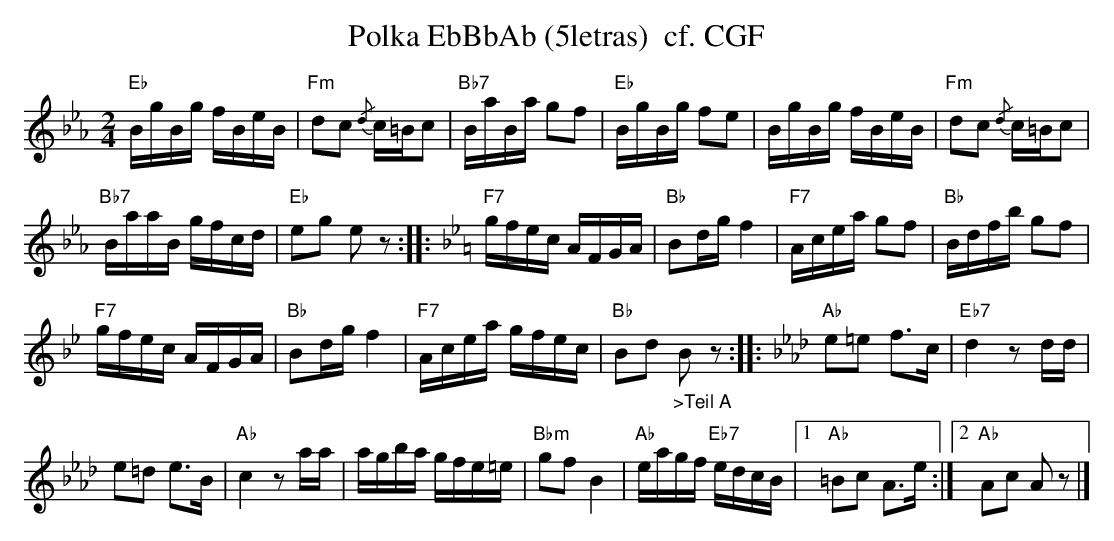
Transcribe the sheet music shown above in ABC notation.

X:1
T:Polka EbBbAb (5letras)  cf. CGF
M:2/4
L:1/16
K:Ebmaj%%MIDI gchordon
"Eb"BgBg fBeB | "Fm"d2c2 {/d}c=Bc2 | "Bb7"BaBa g2f2 | "Eb"BgBg f2e2 | BgBg fBeB | "Fm"d2c2 {/d}c=Bc2 |
"Bb7"BaaB gfcd | "Eb"e2g2 e2z2 :: [K:Bbmaj] "F7"gfec AFGA | "Bb"B2dgf4 | "F7"Acea g2f2 | "Bb"Bdfb g2f2 |
"F7"gfec AFGA | "Bb"B2dgf4 | "F7"Acea gfec | "Bb"B2d2 "_>Teil A"B2z2 :: [K:Abmaj] "Ab"e2=e2 f3c | "Eb7"d4 z2dd |
e2=d2 e3B | "Ab"c4z2aa | agba gfe=e | "Bbm"g2f2B4 | "Ab"eagf "Eb7"edcB |1 "Ab"=B2c2 A3e :|2 "Ab"A2c2 A2z2 |]
